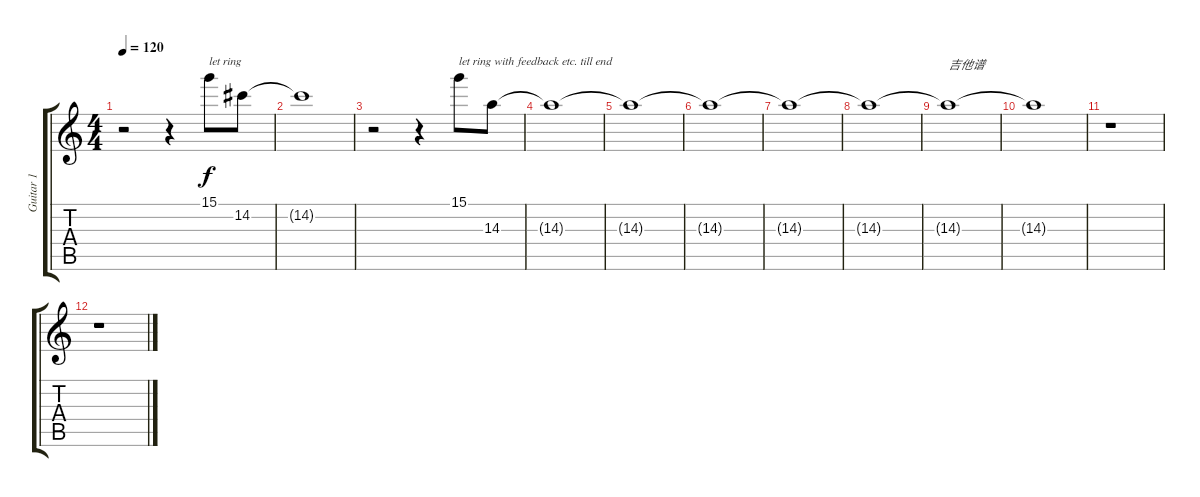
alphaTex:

\track ("Guitar 1" "Guitar 1") {instrument overdrivenguitar}
\staff {score tabs}
\tuning (E4 B3 G3 D3 A2 E2) {hide}
\ts (4 4)
\tempo 120
\clef g2
\ks c
r.2{dy f} r.4 15.1.8{txt "let ring"} 14.2.8 |
14.2{t}.1 |
r.2 r.4 15.1.8{txt "let ring with feedback etc. till end"} 14.3.8 |
14.3{t}.1 |
14.3{t}.1 |
14.3{t}.1 |
14.3{t}.1 |
14.3{t}.1 |
14.3{t}.1{txt "吉他谱"} |
14.3{t}.1 |
r.1 |
r.1
